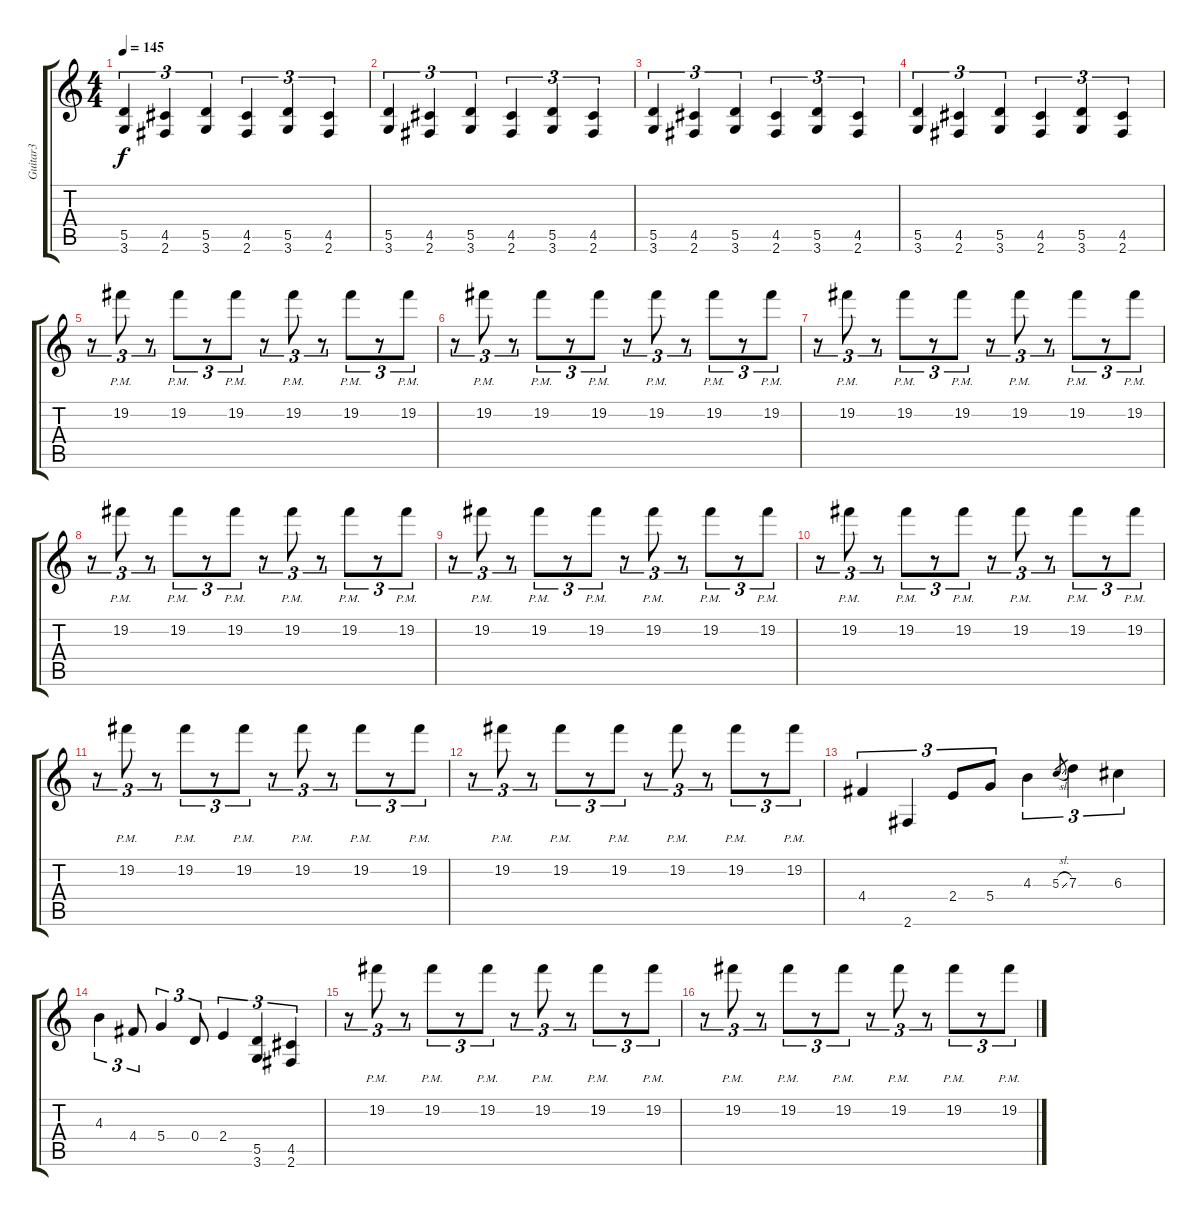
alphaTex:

\track ("Guitar3" "Guitar3") {instrument overdrivenguitar}
\staff {score tabs}
\tuning (E4 B3 G3 D3 A2 E2) {hide}
\ts (4 4)
\tempo 145
\clef g2
\ks c
(5.5 3.6).4{tu (3 2) dy f} (4.5 2.6).4{tu (3 2)} (5.5 3.6).4{tu (3 2)} (4.5 2.6).4{tu (3 2)} (5.5 3.6).4{tu (3 2)} (4.5 2.6).4{tu (3 2)} |
(5.5 3.6).4{tu (3 2)} (4.5 2.6).4{tu (3 2)} (5.5 3.6).4{tu (3 2)} (4.5 2.6).4{tu (3 2)} (5.5 3.6).4{tu (3 2)} (4.5 2.6).4{tu (3 2)} |
(5.5 3.6).4{tu (3 2)} (4.5 2.6).4{tu (3 2)} (5.5 3.6).4{tu (3 2)} (4.5 2.6).4{tu (3 2)} (5.5 3.6).4{tu (3 2)} (4.5 2.6).4{tu (3 2)} |
(5.5 3.6).4{tu (3 2)} (4.5 2.6).4{tu (3 2)} (5.5 3.6).4{tu (3 2)} (4.5 2.6).4{tu (3 2)} (5.5 3.6).4{tu (3 2)} (4.5 2.6).4{tu (3 2)} |
r.8{tu (3 2) volume 12} 19.2{pm}.8{tu (3 2)} r.8{tu (3 2)} 19.2{pm}.8{tu (3 2)} r.8{tu (3 2)} 19.2{pm}.8{tu (3 2)} r.8{tu (3 2)} 19.2{pm}.8{tu (3 2)} r.8{tu (3 2)} 19.2{pm}.8{tu (3 2)} r.8{tu (3 2)} 19.2{pm}.8{tu (3 2)} |
r.8{tu (3 2)} 19.2{pm}.8{tu (3 2)} r.8{tu (3 2)} 19.2{pm}.8{tu (3 2)} r.8{tu (3 2)} 19.2{pm}.8{tu (3 2)} r.8{tu (3 2)} 19.2{pm}.8{tu (3 2)} r.8{tu (3 2)} 19.2{pm}.8{tu (3 2)} r.8{tu (3 2)} 19.2{pm}.8{tu (3 2)} |
r.8{tu (3 2)} 19.2{pm}.8{tu (3 2)} r.8{tu (3 2)} 19.2{pm}.8{tu (3 2)} r.8{tu (3 2)} 19.2{pm}.8{tu (3 2)} r.8{tu (3 2)} 19.2{pm}.8{tu (3 2)} r.8{tu (3 2)} 19.2{pm}.8{tu (3 2)} r.8{tu (3 2)} 19.2{pm}.8{tu (3 2)} |
r.8{tu (3 2)} 19.2{pm}.8{tu (3 2)} r.8{tu (3 2)} 19.2{pm}.8{tu (3 2)} r.8{tu (3 2)} 19.2{pm}.8{tu (3 2)} r.8{tu (3 2)} 19.2{pm}.8{tu (3 2)} r.8{tu (3 2)} 19.2{pm}.8{tu (3 2)} r.8{tu (3 2)} 19.2{pm}.8{tu (3 2)} |
r.8{tu (3 2)} 19.2{pm}.8{tu (3 2)} r.8{tu (3 2)} 19.2{pm}.8{tu (3 2)} r.8{tu (3 2)} 19.2{pm}.8{tu (3 2)} r.8{tu (3 2)} 19.2{pm}.8{tu (3 2)} r.8{tu (3 2)} 19.2{pm}.8{tu (3 2)} r.8{tu (3 2)} 19.2{pm}.8{tu (3 2)} |
r.8{tu (3 2)} 19.2{pm}.8{tu (3 2)} r.8{tu (3 2)} 19.2{pm}.8{tu (3 2)} r.8{tu (3 2)} 19.2{pm}.8{tu (3 2)} r.8{tu (3 2)} 19.2{pm}.8{tu (3 2)} r.8{tu (3 2)} 19.2{pm}.8{tu (3 2)} r.8{tu (3 2)} 19.2{pm}.8{tu (3 2)} |
r.8{tu (3 2)} 19.2{pm}.8{tu (3 2)} r.8{tu (3 2)} 19.2{pm}.8{tu (3 2)} r.8{tu (3 2)} 19.2{pm}.8{tu (3 2)} r.8{tu (3 2)} 19.2{pm}.8{tu (3 2)} r.8{tu (3 2)} 19.2{pm}.8{tu (3 2)} r.8{tu (3 2)} 19.2{pm}.8{tu (3 2)} |
r.8{tu (3 2)} 19.2{pm}.8{tu (3 2)} r.8{tu (3 2)} 19.2{pm}.8{tu (3 2)} r.8{tu (3 2)} 19.2{pm}.8{tu (3 2)} r.8{tu (3 2)} 19.2{pm}.8{tu (3 2)} r.8{tu (3 2)} 19.2{pm}.8{tu (3 2)} r.8{tu (3 2)} 19.2{pm}.8{tu (3 2)} |
4.4.4{tu (3 2)} 2.6.4{tu (3 2)} 2.4.8{tu (3 2)} 5.4.8{tu (3 2)} 4.3.4{tu (3 2)} 5.3{sl}.8{gr} 7.3.4{tu (3 2)} 6.3.4{tu (3 2)} |
4.3.4{tu (3 2)} 4.4.8{tu (3 2)} 5.4.4{tu (3 2)} 0.4.8{tu (3 2)} 2.4.4{tu (3 2)} (5.5 3.6).4{tu (3 2)} (4.5 2.6).4{tu (3 2)} |
r.8{tu (3 2)} 19.2{pm}.8{tu (3 2)} r.8{tu (3 2)} 19.2{pm}.8{tu (3 2)} r.8{tu (3 2)} 19.2{pm}.8{tu (3 2)} r.8{tu (3 2)} 19.2{pm}.8{tu (3 2)} r.8{tu (3 2)} 19.2{pm}.8{tu (3 2)} r.8{tu (3 2)} 19.2{pm}.8{tu (3 2)} |
r.8{tu (3 2)} 19.2{pm}.8{tu (3 2)} r.8{tu (3 2)} 19.2{pm}.8{tu (3 2)} r.8{tu (3 2)} 19.2{pm}.8{tu (3 2)} r.8{tu (3 2)} 19.2{pm}.8{tu (3 2)} r.8{tu (3 2)} 19.2{pm}.8{tu (3 2)} r.8{tu (3 2)} 19.2{pm}.8{tu (3 2)}
